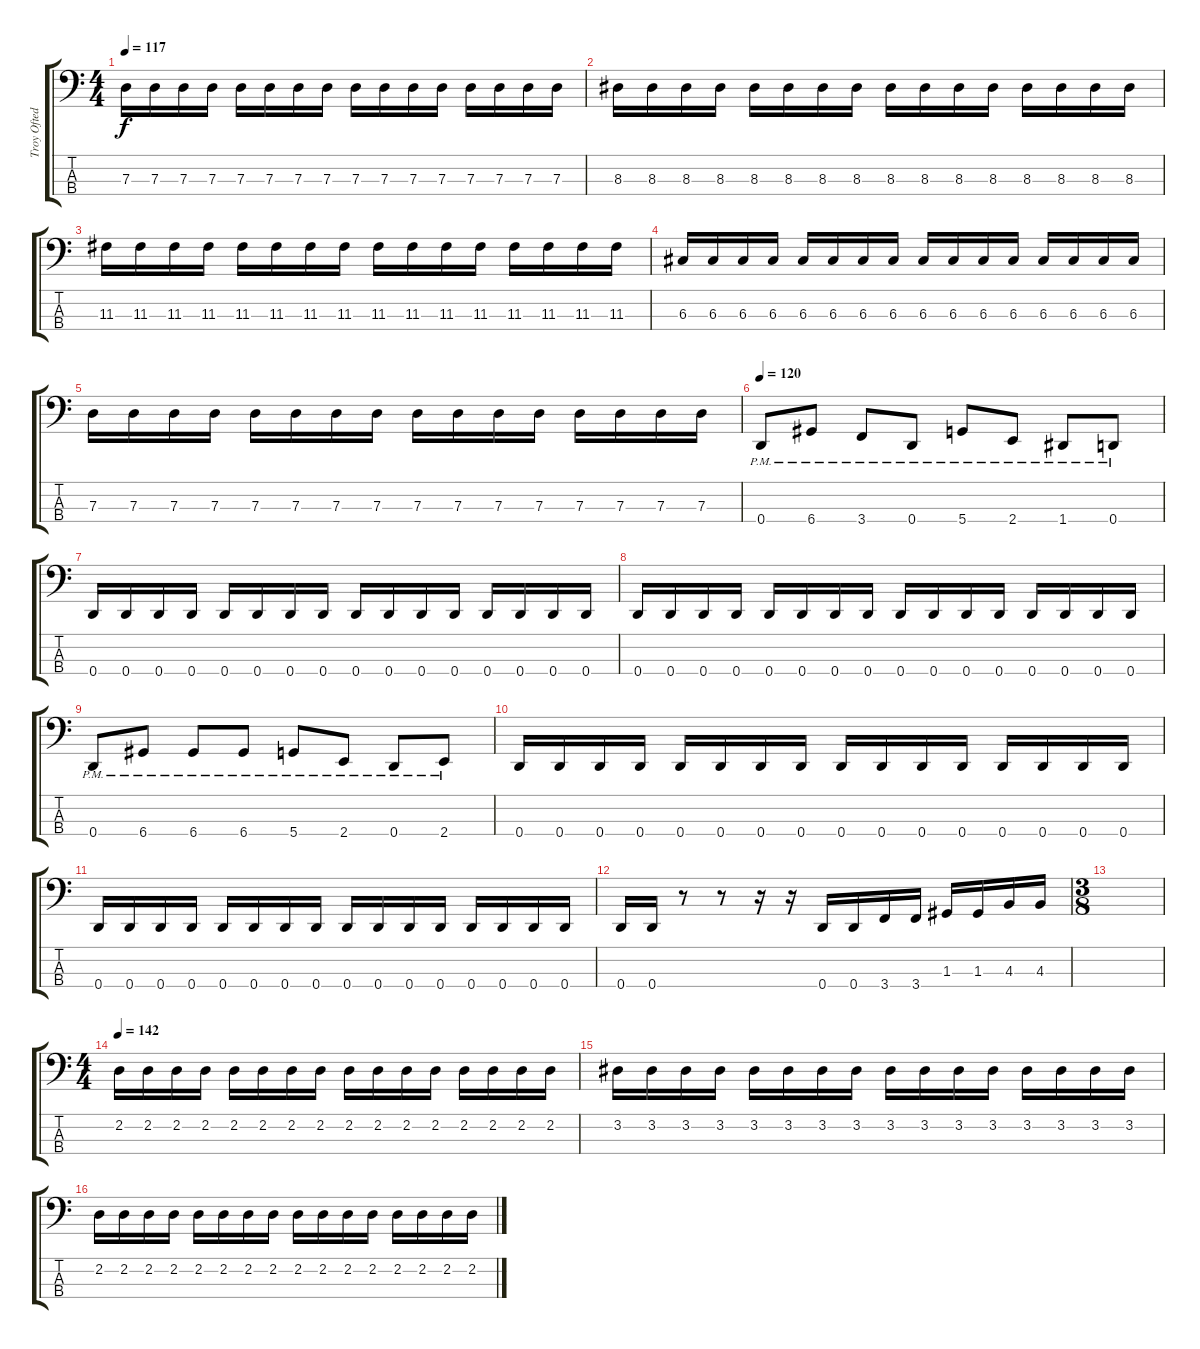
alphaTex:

\track ("Troy Oftedal" "Troy Ofted") {instrument electricbasspick}
\staff {score tabs}
\tuning (F2 C2 G1 D1) {hide}
\ts (4 4)
\tempo 117
\clef f4
\ks c
7.3.16{dy f} 7.3.16 7.3.16 7.3.16 7.3.16 7.3.16 7.3.16 7.3.16 7.3.16 7.3.16 7.3.16 7.3.16 7.3.16 7.3.16 7.3.16 7.3.16 |
8.3.16 8.3.16 8.3.16 8.3.16 8.3.16 8.3.16 8.3.16 8.3.16 8.3.16 8.3.16 8.3.16 8.3.16 8.3.16 8.3.16 8.3.16 8.3.16 |
11.3.16 11.3.16 11.3.16 11.3.16 11.3.16 11.3.16 11.3.16 11.3.16 11.3.16 11.3.16 11.3.16 11.3.16 11.3.16 11.3.16 11.3.16 11.3.16 |
6.3.16 6.3.16 6.3.16 6.3.16 6.3.16 6.3.16 6.3.16 6.3.16 6.3.16 6.3.16 6.3.16 6.3.16 6.3.16 6.3.16 6.3.16 6.3.16 |
7.3.16 7.3.16 7.3.16 7.3.16 7.3.16 7.3.16 7.3.16 7.3.16 7.3.16 7.3.16 7.3.16 7.3.16 7.3.16 7.3.16 7.3.16 7.3.16 |
\tempo 120
0.4{pm}.8 6.4{pm}.8 3.4{pm}.8 0.4{pm}.8 5.4{pm}.8 2.4{pm}.8 1.4{pm}.8 0.4{pm}.8 |
0.4.16 0.4.16 0.4.16 0.4.16 0.4.16 0.4.16 0.4.16 0.4.16 0.4.16 0.4.16 0.4.16 0.4.16 0.4.16 0.4.16 0.4.16 0.4.16 |
0.4.16 0.4.16 0.4.16 0.4.16 0.4.16 0.4.16 0.4.16 0.4.16 0.4.16 0.4.16 0.4.16 0.4.16 0.4.16 0.4.16 0.4.16 0.4.16 |
0.4{pm}.8 6.4{pm}.8 6.4{pm}.8 6.4{pm}.8 5.4{pm}.8 2.4{pm}.8 0.4{pm}.8 2.4{pm}.8 |
0.4.16 0.4.16 0.4.16 0.4.16 0.4.16 0.4.16 0.4.16 0.4.16 0.4.16 0.4.16 0.4.16 0.4.16 0.4.16 0.4.16 0.4.16 0.4.16 |
0.4.16 0.4.16 0.4.16 0.4.16 0.4.16 0.4.16 0.4.16 0.4.16 0.4.16 0.4.16 0.4.16 0.4.16 0.4.16 0.4.16 0.4.16 0.4.16 |
0.4.16 0.4.16 r.8 r.8 r.16 r.16 0.4.16 0.4.16 3.4.16 3.4.16 1.3.16 1.3.16 4.3.16 4.3.16 |
\ts (3 8)
|
\ts (4 4)
\tempo 142
2.2.16 2.2.16 2.2.16 2.2.16 2.2.16 2.2.16 2.2.16 2.2.16 2.2.16 2.2.16 2.2.16 2.2.16 2.2.16 2.2.16 2.2.16 2.2.16 |
3.2.16 3.2.16 3.2.16 3.2.16 3.2.16 3.2.16 3.2.16 3.2.16 3.2.16 3.2.16 3.2.16 3.2.16 3.2.16 3.2.16 3.2.16 3.2.16 |
2.2.16 2.2.16 2.2.16 2.2.16 2.2.16 2.2.16 2.2.16 2.2.16 2.2.16 2.2.16 2.2.16 2.2.16 2.2.16 2.2.16 2.2.16 2.2.16
